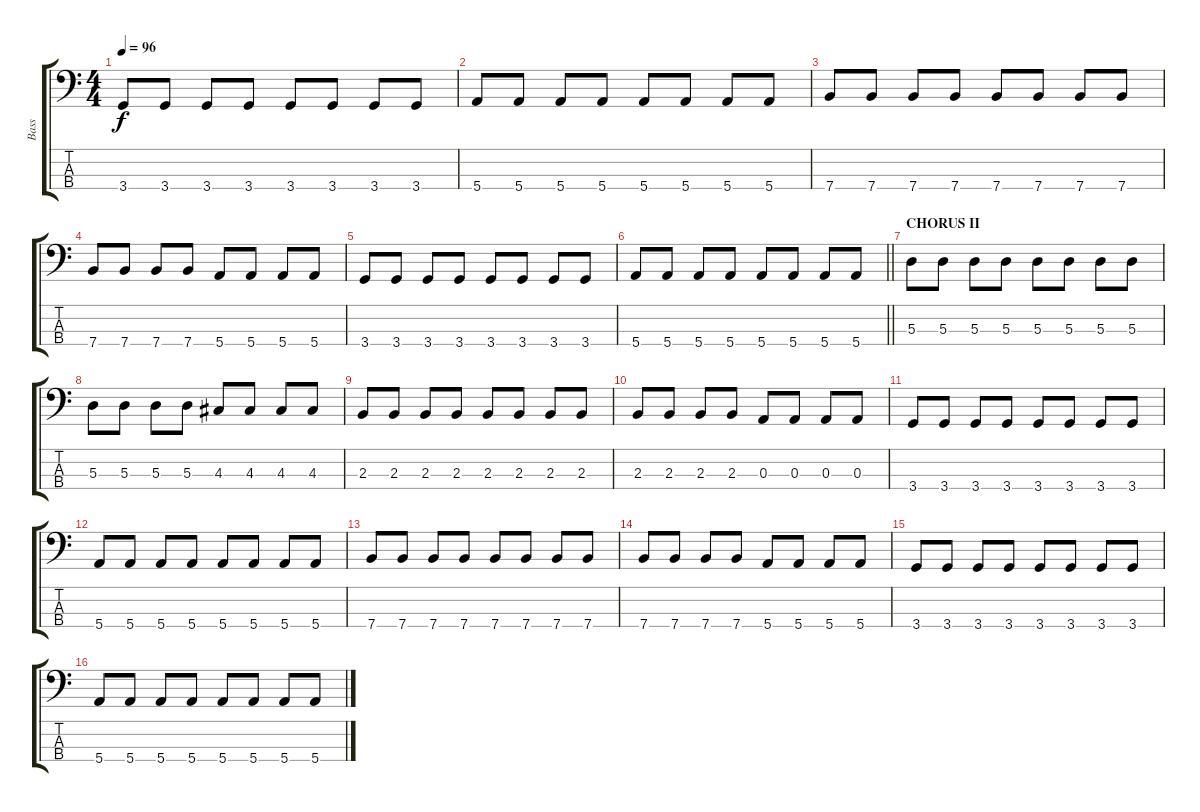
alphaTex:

\track ("Bass" "Bass") {instrument electricbassfinger}
\staff {score tabs}
\tuning (G2 D2 A1 E1) {hide}
\ts (4 4)
\tempo 96
\clef f4
\ks c
3.4.8{dy f} 3.4.8 3.4.8 3.4.8 3.4.8 3.4.8 3.4.8 3.4.8 |
5.4.8 5.4.8 5.4.8 5.4.8 5.4.8 5.4.8 5.4.8 5.4.8 |
7.4.8 7.4.8 7.4.8 7.4.8 7.4.8 7.4.8 7.4.8 7.4.8 |
7.4.8 7.4.8 7.4.8 7.4.8 5.4.8 5.4.8 5.4.8 5.4.8 |
3.4.8 3.4.8 3.4.8 3.4.8 3.4.8 3.4.8 3.4.8 3.4.8 |
\barLineRight lightlight
5.4.8 5.4.8 5.4.8 5.4.8 5.4.8 5.4.8 5.4.8 5.4.8 |
\section ("" "CHORUS II")
5.3.8 5.3.8 5.3.8 5.3.8 5.3.8 5.3.8 5.3.8 5.3.8 |
5.3.8 5.3.8 5.3.8 5.3.8 4.3.8 4.3.8 4.3.8 4.3.8 |
2.3.8 2.3.8 2.3.8 2.3.8 2.3.8 2.3.8 2.3.8 2.3.8 |
2.3.8 2.3.8 2.3.8 2.3.8 0.3.8 0.3.8 0.3.8 0.3.8 |
3.4.8 3.4.8 3.4.8 3.4.8 3.4.8 3.4.8 3.4.8 3.4.8 |
5.4.8 5.4.8 5.4.8 5.4.8 5.4.8 5.4.8 5.4.8 5.4.8 |
7.4.8 7.4.8 7.4.8 7.4.8 7.4.8 7.4.8 7.4.8 7.4.8 |
7.4.8 7.4.8 7.4.8 7.4.8 5.4.8 5.4.8 5.4.8 5.4.8 |
3.4.8 3.4.8 3.4.8 3.4.8 3.4.8 3.4.8 3.4.8 3.4.8 |
5.4.8 5.4.8 5.4.8 5.4.8 5.4.8 5.4.8 5.4.8 5.4.8
